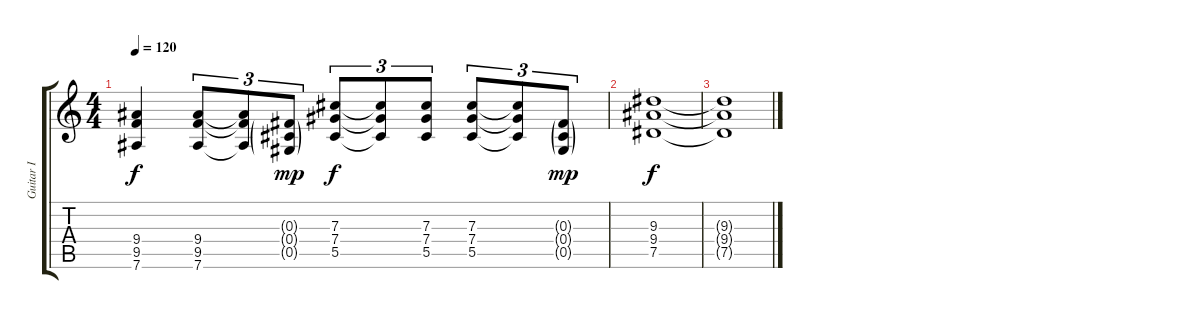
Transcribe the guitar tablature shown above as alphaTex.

\track ("Guitar I" "Guitar I") {instrument acousticguitarsteel}
\staff {score tabs}
\tuning (Eb4 Bb3 Gb3 Db3 Ab2 Eb2) {hide}
\ts (4 4)
\tempo 120
\clef g2
\ks c
(9.4 9.5 7.6).4{dy f} (9.4 9.5 7.6).8{tu (3 2)} (9.4{t} 9.5{t} 7.6{t}).8{tu (3 2)} (0.3{g} 0.4{g} 0.5{g}).8{tu (3 2) dy mp} (7.3 7.4 5.5).8{tu (3 2) dy f} (7.3{t} 7.4{t} 5.5{t}).8{tu (3 2)} (7.3 7.4 5.5).8{tu (3 2)} (7.3 7.4 5.5).8{tu (3 2)} (7.3{t} 7.4{t} 5.5{t}).8{tu (3 2)} (0.3{g} 0.4{g} 0.5{g}).8{tu (3 2) dy mp} |
(9.3 9.4 7.5).1{dy f} |
(9.3{t} 9.4{t} 7.5{t}).1
